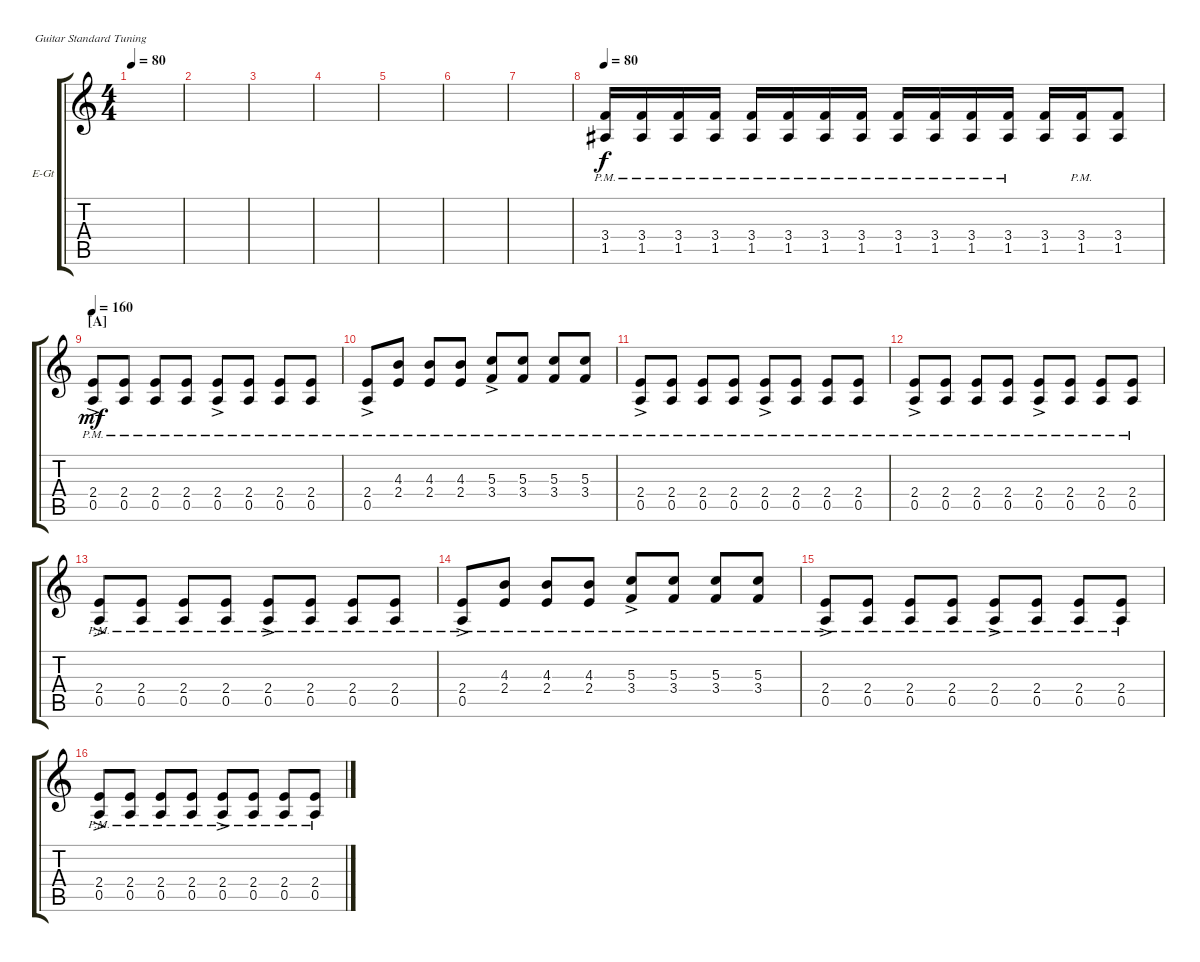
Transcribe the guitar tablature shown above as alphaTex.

\defaultSystemsLayout 4
\bracketExtendMode groupsimilarinstruments
\firstSystemTrackNameOrientation horizontal
\otherSystemsTrackNameOrientation horizontal
\track ("Overdrive Guitar #1" "E-Gt") {instrument overdrivenguitar}
\staff {score tabs}
\tuning (E4 B3 G3 D3 A2 E2)
\ts (4 4)
\tempo 80
\clef g2
\scale
0.333333
\ks c
|
\scale
0.333333 |
\scale
0.333333 |
\scale
0.333333 |
\scale
0.333333 |
\scale
0.333333 |
\scale
0.333333 |
\tempo 80
\scale
0.333333 (1.5{pm} 3.4{pm}).16 (1.5{pm} 3.4{pm}).16 (1.5{pm} 3.4{pm}).16 (1.5{pm} 3.4{pm}).16 (1.5{pm} 3.4{pm}).16 (1.5{pm} 3.4{pm}).16 (1.5{pm} 3.4{pm}).16 (1.5{pm} 3.4{pm}).16 (1.5{pm} 3.4{pm}).16 (1.5{pm} 3.4{pm}).16 (1.5{pm} 3.4{pm}).16 (1.5{pm} 3.4{pm}).16 (1.5 3.4).16 (1.5{pm} 3.4{pm}).16 (1.5 3.4).8 |
\section ("A" "")
\tempo 160
(0.5{ac pm} 2.4{ac pm}).8{dy mf} (0.5{pm} 2.4{pm}).8 (0.5{pm} 2.4{pm}).8 (0.5{pm} 2.4{pm}).8 (0.5{ac pm} 2.4{ac pm}).8 (0.5{pm} 2.4{pm}).8 (0.5{pm} 2.4{pm}).8 (0.5{pm} 2.4{pm}).8 |
(0.5{ac pm} 2.4{ac pm}).8 (2.4{pm} 4.3{pm}).8 (2.4{pm} 4.3{pm}).8 (2.4{pm} 4.3{pm}).8 (5.3{ac pm} 3.4{ac pm}).8 (5.3{pm} 3.4{pm}).8 (5.3{pm} 3.4{pm}).8 (5.3{pm} 3.4{pm}).8 |
(0.5{ac pm} 2.4{ac pm}).8 (0.5{pm} 2.4{pm}).8 (0.5{pm} 2.4{pm}).8 (0.5{pm} 2.4{pm}).8 (0.5{ac pm} 2.4{ac pm}).8 (0.5{pm} 2.4{pm}).8 (0.5{pm} 2.4{pm}).8 (0.5{pm} 2.4{pm}).8 |
(0.5{ac pm} 2.4{ac pm}).8 (0.5{pm} 2.4{pm}).8 (0.5{pm} 2.4{pm}).8 (0.5{pm} 2.4{pm}).8 (0.5{ac pm} 2.4{ac pm}).8 (0.5{pm} 2.4{pm}).8 (0.5{pm} 2.4{pm}).8 (0.5{pm} 2.4{pm}).8 |
(0.5{ac pm} 2.4{ac pm}).8 (0.5{pm} 2.4{pm}).8 (0.5{pm} 2.4{pm}).8 (0.5{pm} 2.4{pm}).8 (0.5{ac pm} 2.4{ac pm}).8 (0.5{pm} 2.4{pm}).8 (0.5{pm} 2.4{pm}).8 (0.5{pm} 2.4{pm}).8 |
(0.5{ac pm} 2.4{ac pm}).8 (2.4{pm} 4.3{pm}).8 (2.4{pm} 4.3{pm}).8 (2.4{pm} 4.3{pm}).8 (5.3{ac pm} 3.4{ac pm}).8 (5.3{pm} 3.4{pm}).8 (5.3{pm} 3.4{pm}).8 (5.3{pm} 3.4{pm}).8 |
(0.5{ac pm} 2.4{ac pm}).8 (0.5{pm} 2.4{pm}).8 (0.5{pm} 2.4{pm}).8 (0.5{pm} 2.4{pm}).8 (0.5{ac pm} 2.4{ac pm}).8 (0.5{pm} 2.4{pm}).8 (0.5{pm} 2.4{pm}).8 (0.5{pm} 2.4{pm}).8 |
(0.5{ac pm} 2.4{ac pm}).8 (0.5{pm} 2.4{pm}).8 (0.5{pm} 2.4{pm}).8 (0.5{pm} 2.4{pm}).8 (0.5{ac pm} 2.4{ac pm}).8 (0.5{pm} 2.4{pm}).8 (0.5{pm} 2.4{pm}).8 (0.5{pm} 2.4{pm}).8
